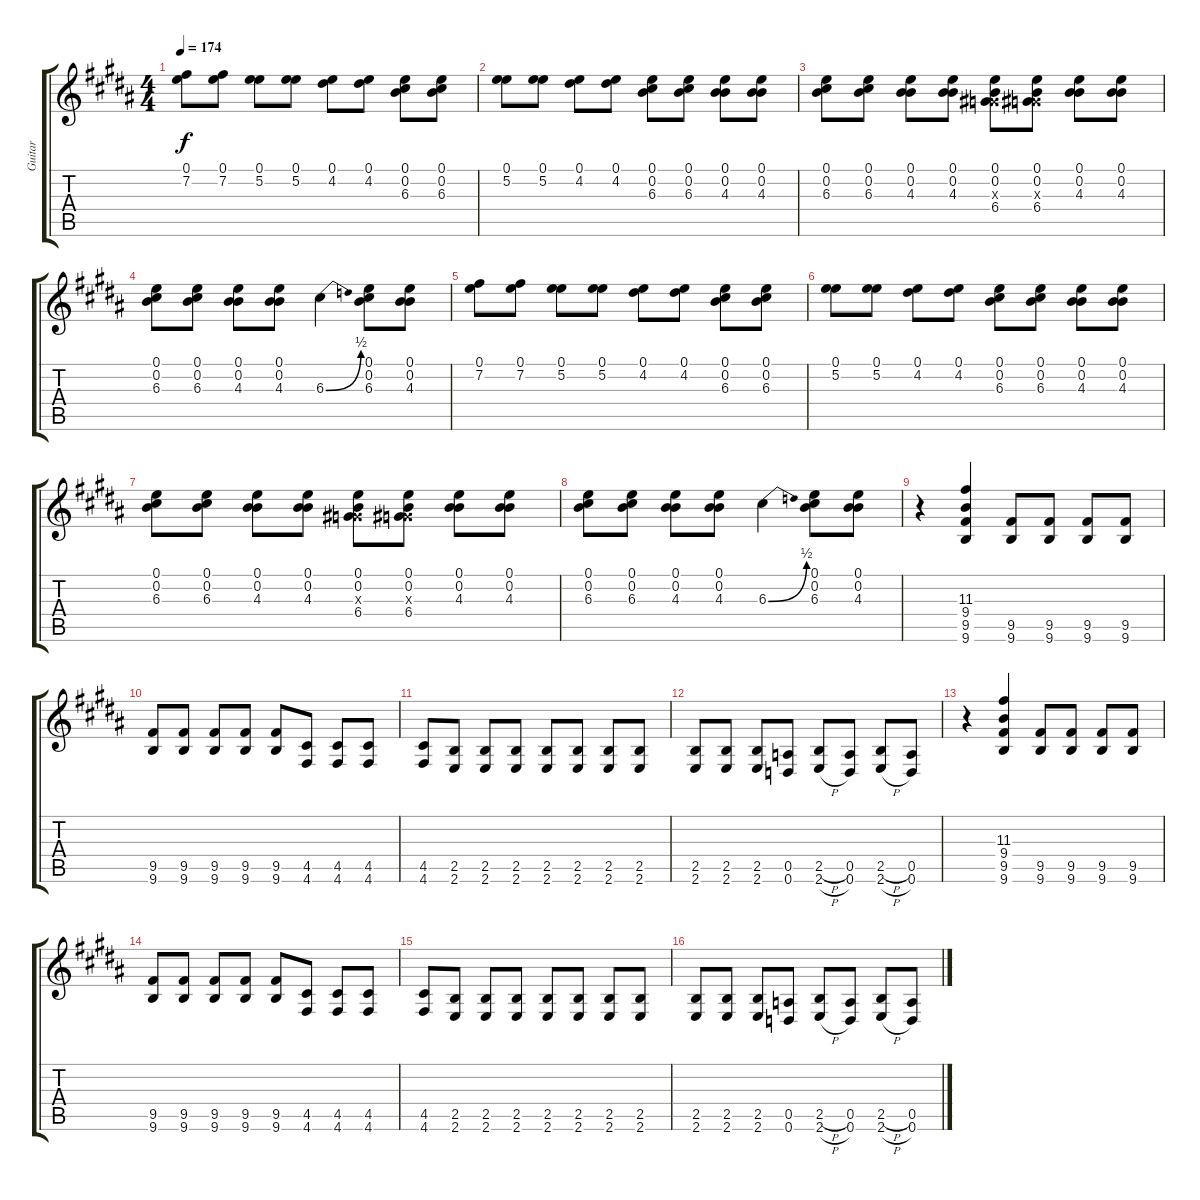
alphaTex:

\track ("Guitar" "Guitar") {instrument distortionguitar}
\staff {score tabs}
\tuning (E4 B3 G3 D3 A2 D2) {hide}
\ts (4 4)
\tempo 174
\clef g2
\ks b
(0.1 7.2).8{dy f} (0.1 7.2).8 (0.1 5.2).8 (0.1 5.2).8 (0.1 4.2).8 (0.1 4.2).8 (0.1 0.2 6.3).8 (0.1 0.2 6.3).8 |
(0.1 5.2).8 (0.1 5.2).8 (0.1 4.2).8 (0.1 4.2).8 (0.1 0.2 6.3).8 (0.1 0.2 6.3).8 (0.1 0.2 4.3).8 (0.1 0.2 4.3).8 |
(0.1 0.2 6.3).8 (0.1 0.2 6.3).8 (0.1 0.2 4.3).8 (0.1 0.2 4.3).8 (0.1 0.2 0.3{x} 6.4).8 (0.1 0.2 0.3{x} 6.4).8 (0.1 0.2 4.3).8 (0.1 0.2 4.3).8 |
(0.1 0.2 6.3).8 (0.1 0.2 6.3).8 (0.1 0.2 4.3).8 (0.1 0.2 4.3).8 6.3{be (bend 0 0 60 2)}.4 (0.1 0.2 6.3).8 (0.1 0.2 4.3).8 |
(0.1 7.2).8 (0.1 7.2).8 (0.1 5.2).8 (0.1 5.2).8 (0.1 4.2).8 (0.1 4.2).8 (0.1 0.2 6.3).8 (0.1 0.2 6.3).8 |
(0.1 5.2).8 (0.1 5.2).8 (0.1 4.2).8 (0.1 4.2).8 (0.1 0.2 6.3).8 (0.1 0.2 6.3).8 (0.1 0.2 4.3).8 (0.1 0.2 4.3).8 |
(0.1 0.2 6.3).8 (0.1 0.2 6.3).8 (0.1 0.2 4.3).8 (0.1 0.2 4.3).8 (0.1 0.2 0.3{x} 6.4).8 (0.1 0.2 0.3{x} 6.4).8 (0.1 0.2 4.3).8 (0.1 0.2 4.3).8 |
(0.1 0.2 6.3).8 (0.1 0.2 6.3).8 (0.1 0.2 4.3).8 (0.1 0.2 4.3).8 6.3{be (bend 0 0 60 2)}.4 (0.1 0.2 6.3).8 (0.1 0.2 4.3).8 |
r.4 (11.3 9.4 9.5 9.6).4 (9.5 9.6).8 (9.5 9.6).8 (9.5 9.6).8 (9.5 9.6).8 |
(9.5 9.6).8 (9.5 9.6).8 (9.5 9.6).8 (9.5 9.6).8 (9.5 9.6).8 (4.5 4.6).8 (4.5 4.6).8 (4.5 4.6).8 |
(4.5 4.6).8 (2.5 2.6).8 (2.5 2.6).8 (2.5 2.6).8 (2.5 2.6).8 (2.5 2.6).8 (2.5 2.6).8 (2.5 2.6).8 |
(2.5 2.6).8 (2.5 2.6).8 (2.5 2.6).8 (0.5 0.6).8 (2.5{h} 2.6{h}).8 (0.5 0.6).8 (2.5{h} 2.6{h}).8 (0.5 0.6).8 |
r.4 (11.3 9.4 9.5 9.6).4 (9.5 9.6).8 (9.5 9.6).8 (9.5 9.6).8 (9.5 9.6).8 |
(9.5 9.6).8 (9.5 9.6).8 (9.5 9.6).8 (9.5 9.6).8 (9.5 9.6).8 (4.5 4.6).8 (4.5 4.6).8 (4.5 4.6).8 |
(4.5 4.6).8 (2.5 2.6).8 (2.5 2.6).8 (2.5 2.6).8 (2.5 2.6).8 (2.5 2.6).8 (2.5 2.6).8 (2.5 2.6).8 |
(2.5 2.6).8 (2.5 2.6).8 (2.5 2.6).8 (0.5 0.6).8 (2.5{h} 2.6{h}).8 (0.5 0.6).8 (2.5{h} 2.6{h}).8 (0.5 0.6).8
